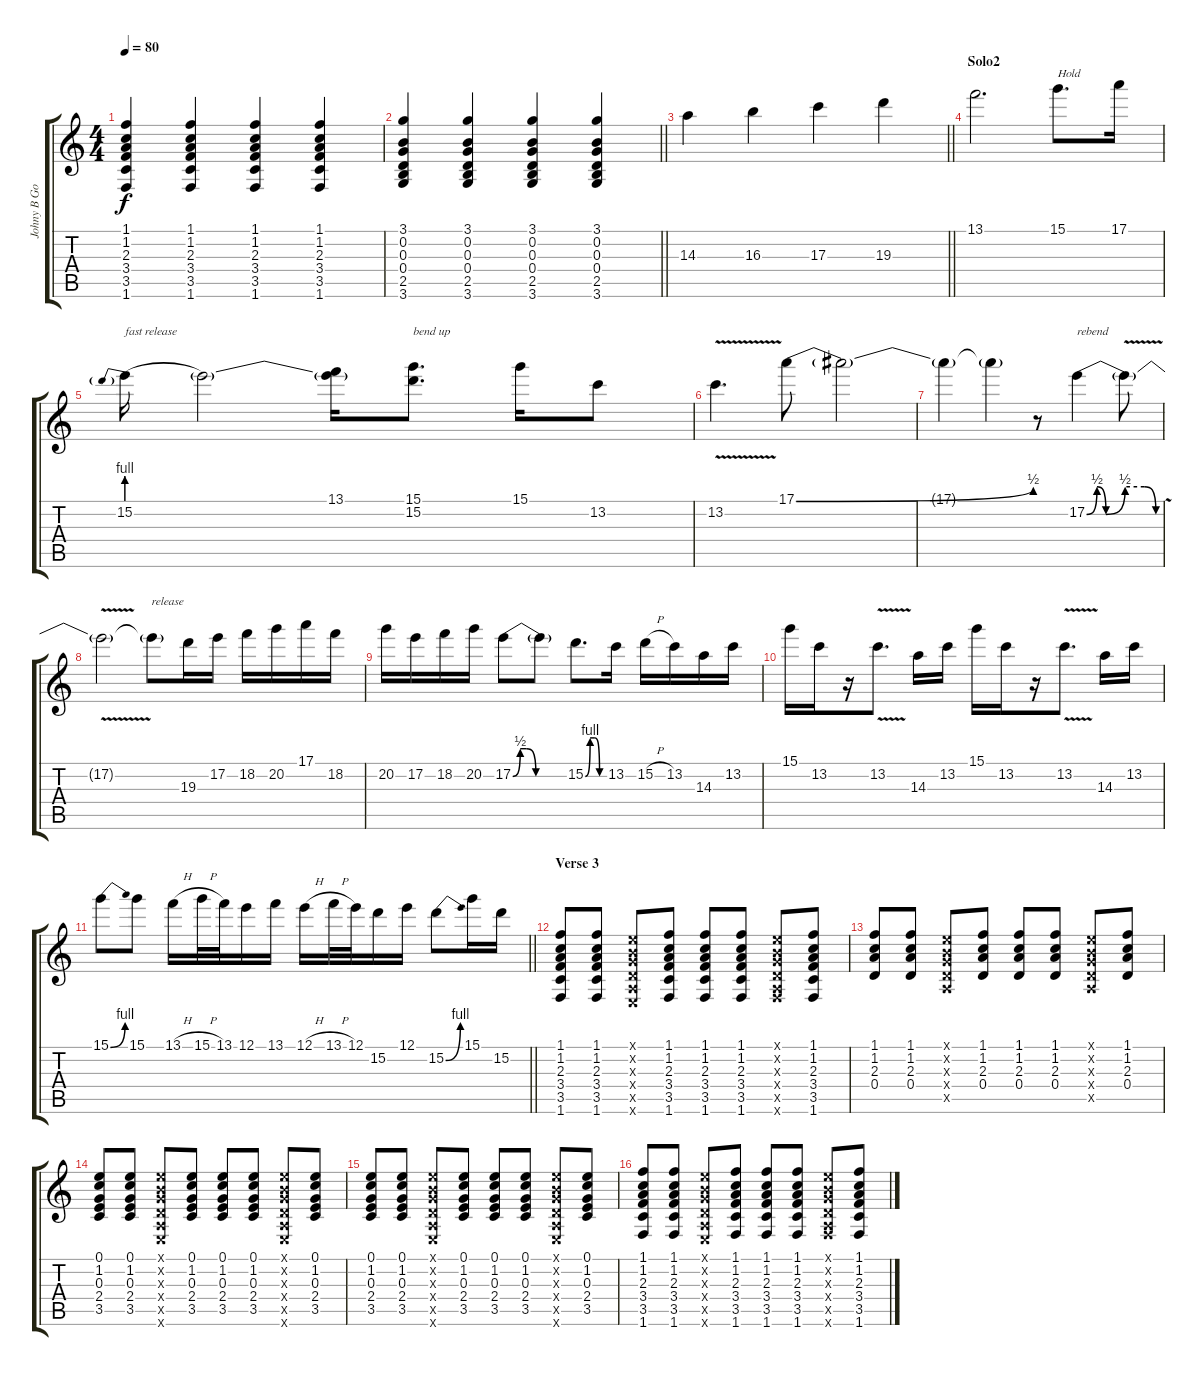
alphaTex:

\track ("Johny B Goode" "Johny B Go") {instrument acousticguitarnylon}
\staff {score tabs}
\tuning (E4 B3 G3 D3 A2 E2) {hide}
\ts (4 4)
\tempo 80
\clef g2
\ks c
(1.1 1.2 2.3 3.4 3.5 1.6).4{dy f} (1.1 1.2 2.3 3.4 3.5 1.6).4 (1.1 1.2 2.3 3.4 3.5 1.6).4 (1.1 1.2 2.3 3.4 3.5 1.6).4 |
\barLineRight lightlight
(3.1 0.2 0.3 0.4 2.5 3.6).4 (3.1 0.2 0.3 0.4 2.5 3.6).4 (3.1 0.2 0.3 0.4 2.5 3.6).4 (3.1 0.2 0.3 0.4 2.5 3.6).4 |
\barLineRight lightlight
14.3.4 16.3.4 17.3.4 19.3.4 |
\section ("" "Solo2")
13.1.2{d} 15.1.8{d txt "Hold"} 17.1.16 |
15.2{be (prebend 0 4 60 4)}.16{txt "fast release"} 15.2{t}.2 (13.1 15.2{t}).16 (15.1 15.2).8{d txt "bend up"} 15.1.16 13.2.8 |
13.2{v}.4{d} 17.1{be (bend 0 0 60 2)}.8 17.1{t}.2 |
17.1{t}.4 17.1{t}.4 r.8 17.2{be (custom 0 0 8 2 15 0 30 2 45 2 54 0 60 0)}.4{txt "rebend"} 17.2{v t}.8 |
17.2{t}.2 17.2{t}.8{txt "release"} 19.3.16 17.2.16 18.2.16 20.2.16 17.1.16 18.2.16 |
20.2.16 17.2.16 18.2.16 20.2.16 17.2{be (custom 0 0 8 2 15 2 25 0 45 0 60 0)}.8 17.2{t}.8 15.2{be (custom 0 0 15 4 30 4 45 0 60 0)}.8{d} 13.2.16 15.2{h}.16 13.2.16 14.3.16 13.2.16 |
15.1.16 13.2.16 r.16 13.2{v}.8{d} 14.3.16 13.2.16 15.1.16 13.2.16 r.16 13.2{v}.8{d} 14.3.16 13.2.16 |
\barLineRight lightlight
15.1{be (bend 0 0 60 4)}.8 15.1.8 13.1{h}.16 15.1{h}.32 13.1.32 12.1.16 13.1.16 12.1{h}.16 13.1{h}.32 12.1.32 15.2.16 12.1.16 15.2{be (bend 0 0 60 4)}.8 15.1.16 15.2.16 |
\section ("" "Verse 3")
(1.1 1.2 2.3 3.4 3.5 1.6).8 (1.1 1.2 2.3 3.4 3.5 1.6).8 (0.1{x} 0.2{x} 0.3{x} 0.4{x} 0.5{x} 0.6{x}).8 (1.1 1.2 2.3 3.4 3.5 1.6).8 (1.1 1.2 2.3 3.4 3.5 1.6).8 (1.1 1.2 2.3 3.4 3.5 1.6).8 (0.1{x} 0.2{x} 0.3{x} 0.4{x} 0.5{x} 1.6{x}).8 (1.1 1.2 2.3 3.4 3.5 1.6).8 |
(1.1 1.2 2.3 0.4).8 (1.1 1.2 2.3 0.4).8 (0.1{x} 0.2{x} 0.3{x} 0.4{x} 0.5{x}).8 (1.1 1.2 2.3 0.4).8 (1.1 1.2 2.3 0.4).8 (1.1 1.2 2.3 0.4).8 (0.1{x} 0.2{x} 0.3{x} 0.4{x} 0.5{x}).8 (1.1 1.2 2.3 0.4).8 |
(0.1 1.2 0.3 2.4 3.5).8 (0.1 1.2 0.3 2.4 3.5).8 (0.1{x} 0.2{x} 0.3{x} 0.4{x} 0.5{x} 0.6{x}).8 (0.1 1.2 0.3 2.4 3.5).8 (0.1 1.2 0.3 2.4 3.5).8 (0.1 1.2 0.3 2.4 3.5).8 (0.1{x} 0.2{x} 0.3{x} 0.4{x} 0.5{x} 0.6{x}).8 (0.1 1.2 0.3 2.4 3.5).8 |
(0.1 1.2 0.3 2.4 3.5).8 (0.1 1.2 0.3 2.4 3.5).8 (0.1{x} 0.2{x} 0.3{x} 0.4{x} 0.5{x} 0.6{x}).8 (0.1 1.2 0.3 2.4 3.5).8 (0.1 1.2 0.3 2.4 3.5).8 (0.1 1.2 0.3 2.4 3.5).8 (0.1{x} 0.2{x} 0.3{x} 0.4{x} 0.5{x} 0.6{x}).8 (0.1 1.2 0.3 2.4 3.5).8 |
(1.1 1.2 2.3 3.4 3.5 1.6).8 (1.1 1.2 2.3 3.4 3.5 1.6).8 (0.1{x} 0.2{x} 0.3{x} 0.4{x} 0.5{x} 0.6{x}).8 (1.1 1.2 2.3 3.4 3.5 1.6).8 (1.1 1.2 2.3 3.4 3.5 1.6).8 (1.1 1.2 2.3 3.4 3.5 1.6).8 (0.1{x} 0.2{x} 0.3{x} 0.4{x} 0.5{x} 1.6{x}).8 (1.1 1.2 2.3 3.4 3.5 1.6).8
